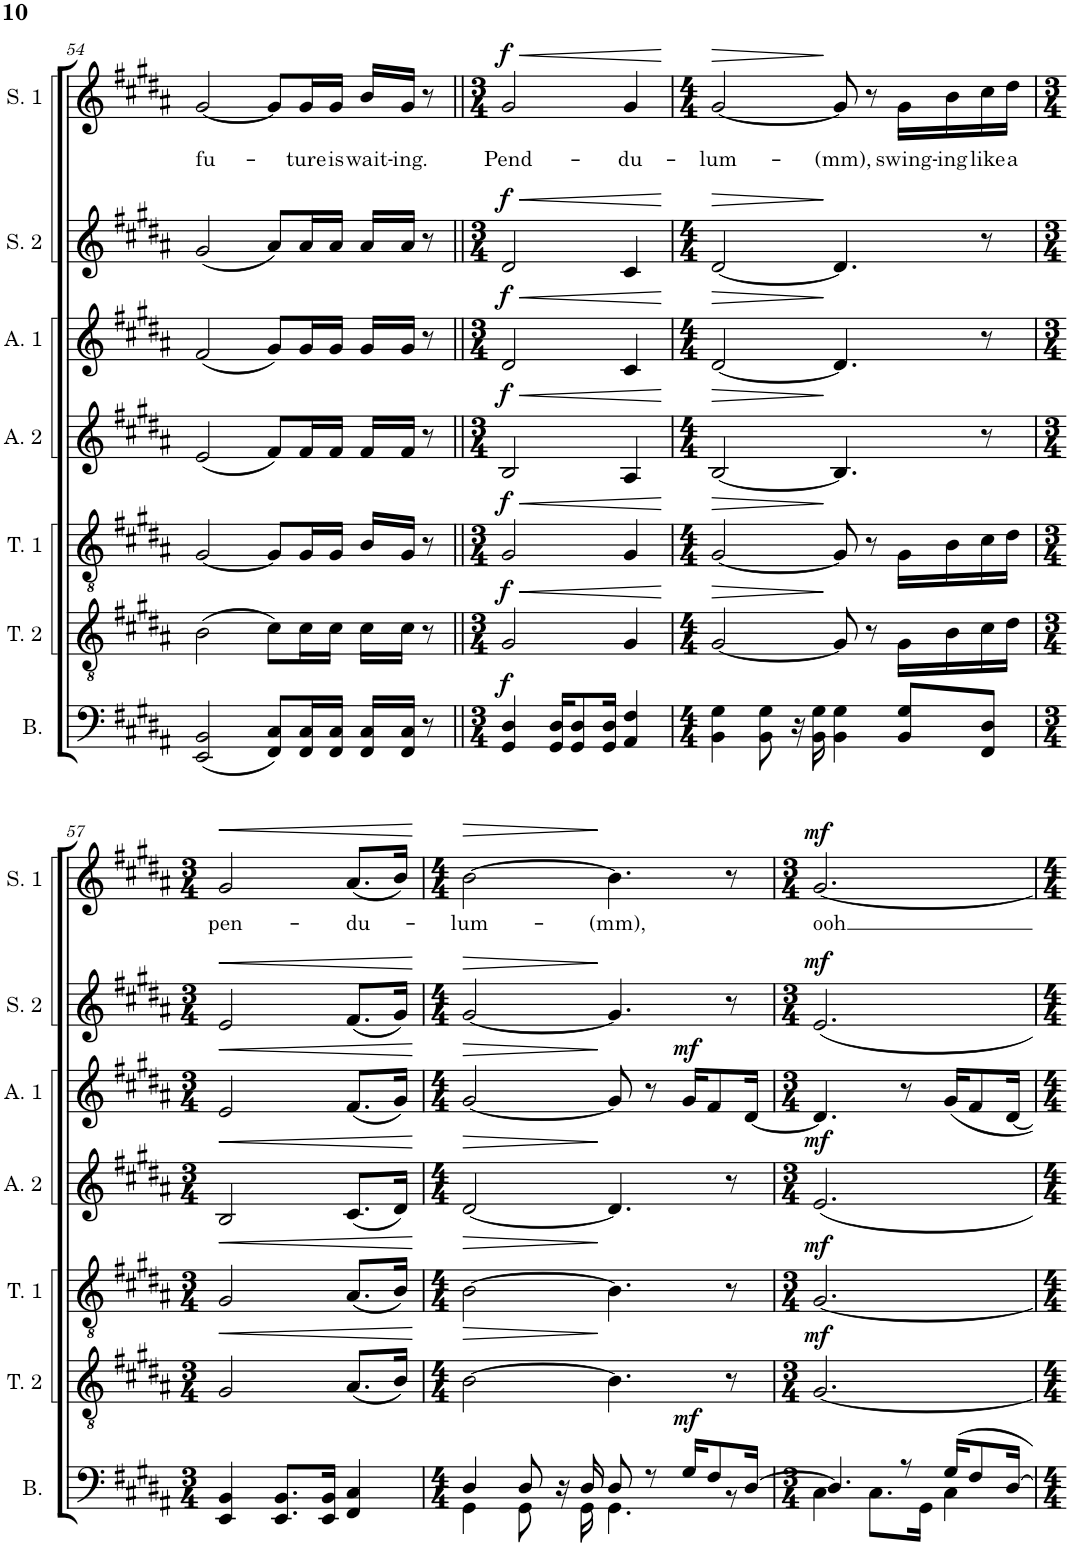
**kern	**dynam	**kern	**dynam	**kern	**dynam	**kern	**dynam	**kern	**dynam	**kern	**dynam	**kern	**text	**dynam
*part7	*part7	*part6	*part6	*part5	*part5	*part4	*part4	*part3	*part3	*part2	*part2	*part1	*part1	*part1
*staff7	*staff7	*staff6	*staff6	*staff5	*staff5	*staff4	*staff4	*staff3	*staff3	*staff2	*staff2	*staff1	*staff1	*staff1
*I"Bass	*	*I"Tenor 2	*	*I"Tenor 1	*	*I"Alt 2	*	*I"Alt 1	*	*I"Sopran 2	*	*I"Sopran 1	*	*
*I'B.	*	*I'T. 2	*	*I'T. 1	*	*I'A. 2	*	*I'A. 1	*	*I'S. 2	*	*I'S. 1	*	*
!!LO:PB:g=z
*clefF4	*	*clefGv2	*	*clefGv2	*	*clefG2	*	*clefG2	*	*clefG2	*	*clefG2	*	*
*k[f#c#g#d#a#]	*	*k[f#c#g#d#a#]	*	*k[f#c#g#d#a#]	*	*k[f#c#g#d#a#]	*	*k[f#c#g#d#a#]	*	*k[f#c#g#d#a#]	*	*k[f#c#g#d#a#]	*	*
*M4/4	*	*M4/4	*	*M4/4	*	*M4/4	*	*M4/4	*	*M4/4	*	*M4/4	*	*
=54	=54	=54	=54	=54	=54	=54	=54	=54	=54	=54	=54	=54	=54	=54
!	!	!	!	!	!	!	!	!	!	!	!	!	!LO:LY:b	!
(2EE/ 2BB/	.	(2B\	.	[2G#/	.	(2e/	.	(2f#/	.	(2g#/	.	[2g#/	fu-	.
8FF#/ 8C#/L)	.	8c#\L)	.	8G#/L]	.	8f#/L)	.	8g#/L)	.	8a#/L)	.	8g#/L]	.	.
!	!	!	!	!	!	!	!	!	!	!	!	!	!LO:LY:b	!
16FF#/ 16C#/L	.	16c#\L	.	16G#/L	.	16f#/L	.	16g#/L	.	16a#/L	.	16g#/L	-ture	.
!	!	!	!	!	!	!	!	!	!	!	!	!	!LO:LY:b	!
16FF#/ 16C#/JJ	.	16c#\JJ	.	16G#/JJ	.	16f#/JJ	.	16g#/JJ	.	16a#/JJ	.	16g#/JJ	is	.
!	!	!	!	!	!	!	!	!	!	!	!	!	!LO:LY:b	!
16FF#/ 16C#/LL	.	16c#\LL	.	16B/LL	.	16f#/LL	.	16g#/LL	.	16a#/LL	.	16b/LL	wait-	.
!	!	!	!	!	!	!	!	!	!	!	!	!	!LO:LY:b	!
16FF#/ 16C#/JJ	.	16c#\JJ	.	16G#/JJ	.	16f#/JJ	.	16g#/JJ	.	16a#/JJ	.	16g#/JJ	-ing.	.
8r	.	8r	.	8r	.	8r	.	8r	.	8r	.	8r	.	.
=55||	=55||	=55||	=55||	=55||	=55||	=55||	=55||	=55||	=55||	=55||	=55||	=55||	=55||	=55||
*M3/4	*	*M3/4	*	*M3/4	*	*M3/4	*	*M3/4	*	*M3/4	*	*M3/4	*	*
!	!LO:DY:a	!	!LO:HP:b	!	!LO:HP:b	!	!LO:HP:b	!	!LO:HP:b	!	!LO:HP:b	!	!LO:LY:b	!LO:HP:b
!	!	!	!LO:DY:n=1:a	!	!LO:DY:n=1:a	!	!LO:DY:n=1:a	!	!LO:DY:n=1:a	!	!LO:DY:n=1:a	!	!	!LO:DY:n=1:a
4GG#/ 4D#/	f	2G#/	< f	2G#/	< f	2B/	< f	2d#/	< f	2d#/	< f	2g#/	Pend-	< f
16GG#/ 16D#/KL	.	.	.	.	.	.	.	.	.	.	.	.	.	.
8GG#/ 8D#/	.	.	.	.	.	.	.	.	.	.	.	.	.	.
16GG#/ 16D#/Jk	.	.	.	.	.	.	.	.	.	.	.	.	.	.
!	!	!	!	!	!	!	!	!	!	!	!	!	!LO:LY:b	!
4AA#/ 4F#/	.	4G#/	.	4G#/	.	4A#/	.	4c#/	.	4c#/	.	4g#/	-du-	.
.	.	.	[	.	[	.	[	.	[	.	[	.	.	[
=56	=56	=56	=56	=56	=56	=56	=56	=56	=56	=56	=56	=56	=56	=56
*M4/4	*	*M4/4	*	*M4/4	*	*M4/4	*	*M4/4	*	*M4/4	*	*M4/4	*	*
!	!	!	!LO:HP:b	!	!LO:HP:b	!	!LO:HP:b	!	!LO:HP:b	!	!LO:HP:b	!	!LO:LY:b	!LO:HP:b
4BB\ 4G#\	.	[2G#/	>	[2G#/	>	[2B/	>	[2d#/	>	[2d#/	>	[2g#/	-lum-	>
8BB\ 8G#\	.	.	.	.	.	.	.	.	.	.	.	.	.	.
16r	.	.	.	.	.	.	.	.	.	.	.	.	.	.
16BB\ 16G#\	.	.	.	.	.	.	.	.	.	.	.	.	.	.
!	!	!	!	!	!	!	!	!	!	!	!	!	!LO:LY:b	!
4BB\ 4G#\	.	8G#/]	]	8G#/]	]	4.B/]	]	4.d#/]	]	4.d#/]	]	8g#/]	-(mm),	]
.	.	8r	.	8r	.	.	.	.	.	.	.	8r	.	.
!	!	!	!	!	!	!	!	!	!	!	!	!	!LO:LY:b	!
8BB/ 8G#/L	.	16G#\LL	.	16G#\LL	.	.	.	.	.	.	.	16g#\LL	swing-	.
!	!	!	!	!	!	!	!	!	!	!	!	!	!LO:LY:b	!
.	.	16B\	.	16B\	.	.	.	.	.	.	.	16b\	-ing	.
!	!	!	!	!	!	!	!	!	!	!	!	!	!LO:LY:b	!
8FF#/ 8D#/J	.	16c#\	.	16c#\	.	8r	.	8r	.	8r	.	16cc#\	like	.
!	!	!	!	!	!	!	!	!	!	!	!	!	!LO:LY:b	!
.	.	16d#\JJ	.	16d#\JJ	.	.	.	.	.	.	.	16dd#\JJ	a	.
!!LO:LB:g=z
=57	=57	=57	=57	=57	=57	=57	=57	=57	=57	=57	=57	=57	=57	=57
*M3/4	*	*M3/4	*	*M3/4	*	*M3/4	*	*M3/4	*	*M3/4	*	*M3/4	*	*
!	!	!	!LO:HP:b	!	!LO:HP:b	!	!LO:HP:b	!	!LO:HP:b	!	!LO:HP:b	!	!LO:LY:b	!LO:HP:b
4EE/ 4BB/	.	2G#/	<	2G#/	<	2B/	<	2e/	<	2e/	<	2g#/	pen-	<
8.EE/ 8.BB/L	.	.	.	.	.	.	.	.	.	.	.	.	.	.
16EE/ 16BB/Jk	.	.	.	.	.	.	.	.	.	.	.	.	.	.
!	!	!	!	!	!	!	!	!	!	!	!	!	!LO:LY:b	!
4FF#/ 4C#/	.	(8.A#/L	.	(8.A#/L	.	(8.c#/L	.	(8.f#/L	.	(8.f#/L	.	(8.a#/L	-du-	.
.	.	16B/Jk)	.	16B/Jk)	.	16d#/Jk)	.	16g#/Jk)	.	16g#/Jk)	.	16b/Jk)	.	.
.	.	.	[	.	[	.	[	.	[	.	[	.	.	[
=58	=58	=58	=58	=58	=58	=58	=58	=58	=58	=58	=58	=58	=58	=58
*M4/4	*	*M4/4	*	*M4/4	*	*M4/4	*	*M4/4	*	*M4/4	*	*M4/4	*	*
*^	*	*	*	*	*	*	*	*	*	*	*	*	*	*
!	!	!	!	!LO:HP:b	!	!LO:HP:b	!	!LO:HP:b	!	!LO:HP:b	!	!LO:HP:b	!	!LO:LY:b	!LO:HP:b
4D#/	4GG#\	.	[2B\	>	[2B\	>	[2d#/	>	[2g#/	>	[2g#/	>	[2b\	-lum-	>
8D#/	8GG#\	.	.	.	.	.	.	.	.	.	.	.	.	.	.
16r	16ryy	.	.	.	.	.	.	.	.	.	.	.	.	.	.
16D#/	16GG#\	.	.	.	.	.	.	.	.	.	.	.	.	.	.
!	!	!	!	!	!	!	!	!	!	!	!	!	!	!LO:LY:b	!
8D#/	4.GG#\	.	4.B\]	]	4.B\]	]	4.d#/]	]	8g#/]	]	4.g#/]	]	4.b\]	-(mm),	]
8r	.	.	.	.	.	.	.	.	8r	.	.	.	.	.	.
!	!	!LO:DY:a	!	!	!	!	!	!	!	!LO:DY:a	!	!	!	!	!
16G#/KL	.	mf	.	.	.	.	.	.	16g#/KL	mf	.	.	.	.	.
8F#/	.	.	.	.	.	.	.	.	8f#/	.	.	.	.	.	.
.	8r	.	8r	.	8r	.	8r	.	.	.	8r	.	8r	.	.
[16D#/Jk	.	.	.	.	.	.	.	.	[16d#/Jk	.	.	.	.	.	.
=59	=59	=59	=59	=59	=59	=59	=59	=59	=59	=59	=59	=59	=59	=59	=59
*M3/4	*	*	*M3/4	*	*M3/4	*	*M3/4	*	*M3/4	*	*M3/4	*	*M3/4	*	*
!	!	!	!	!LO:DY:a	!	!LO:DY:a	!	!LO:DY:a	!	!	!	!LO:DY:a	!	!LO:LY:b	!LO:DY:a
4.D#/]	4C#\	.	[2.G#/	mf	[2.G#/	mf	2.e/	mf	4.d#/]	.	2.e/	mf	[2.g#/	ooh	mf
.	8.C#\L	.	.	.	.	.	.	.	.	.	.	.	.	.	.
8r	.	.	.	.	.	.	.	.	8r	.	.	.	.	.	.
.	16GG#\Jk	.	.	.	.	.	.	.	.	.	.	.	.	.	.
16G#/KL	4C#\	.	.	.	.	.	.	.	16g#/KL	.	.	.	.	.	.
8F#/	.	.	.	.	.	.	.	.	8f#/	.	.	.	.	.	.
[16D#/Jk	.	.	.	.	.	.	.	.	[16d#/Jk	.	.	.	.	.	.
*v	*v	*	*	*	*	*	*	*	*	*	*	*	*	*	*
=	=	=	=	=	=	=	=	=	=	=	=	=	=	=
*-	*-	*-	*-	*-	*-	*-	*-	*-	*-	*-	*-	*-	*-	*-
